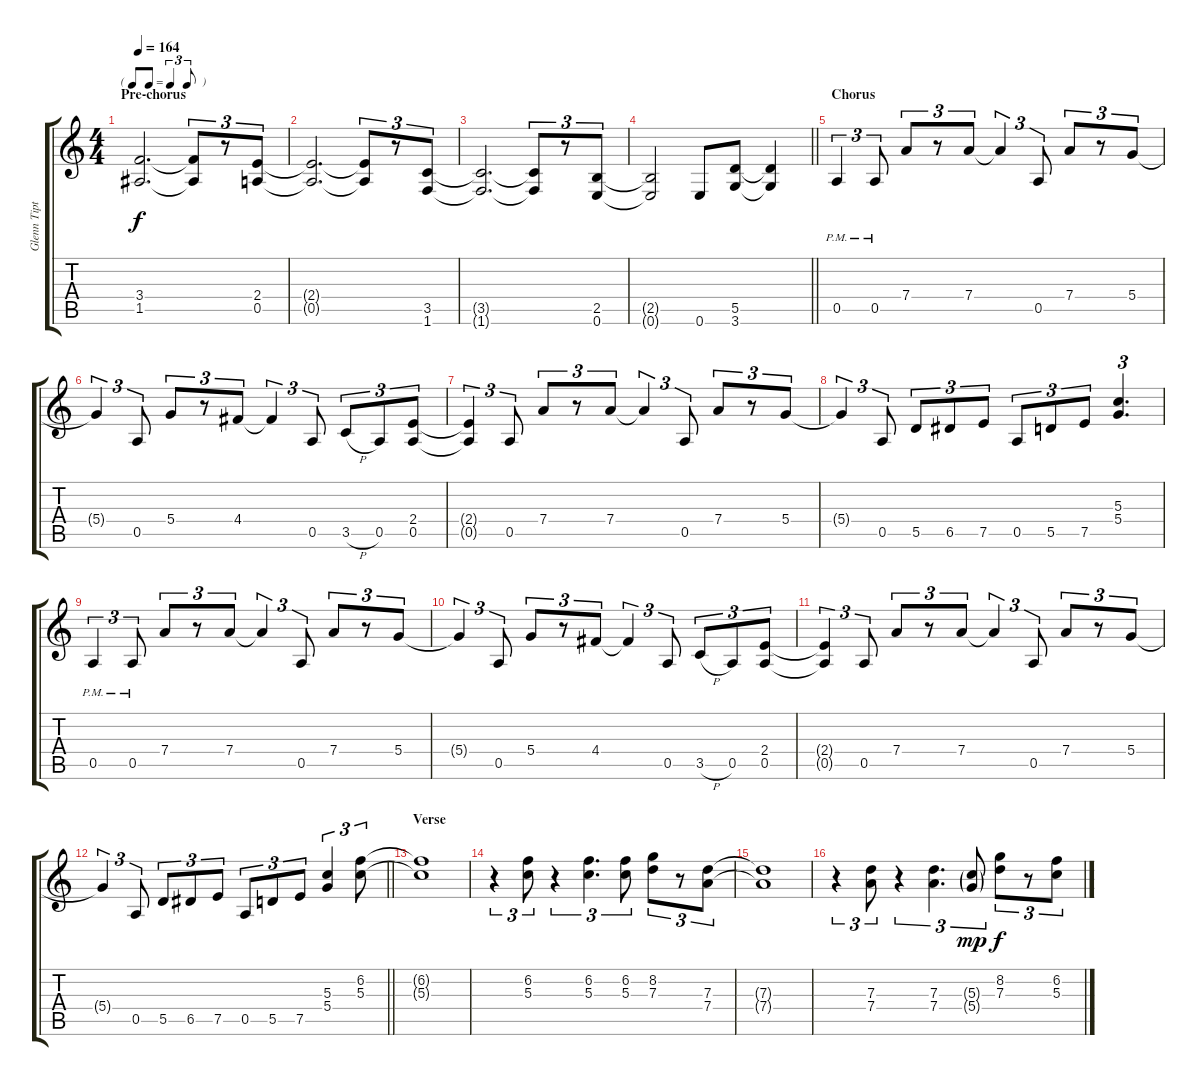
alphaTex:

\track ("Glenn Tipton" "Glenn Tipt") {instrument overdrivenguitar}
\staff {score tabs}
\tuning (E4 B3 G3 D3 A2 E2) {hide}
\ts (4 4)
\tf triplet8th
\section ("" "Pre-chorus")
\tempo 164
\clef g2
\ks c
(3.4{t} 1.5{t}).2{d dy f} (3.4{t} 1.5{t}).8{tu (3 2)} r.8{tu (3 2)} (2.4 0.5).8{tu (3 2)} |
(2.4{t} 0.5{t}).2{d} (2.4{t} 0.5{t}).8{tu (3 2)} r.8{tu (3 2)} (3.5 1.6).8{tu (3 2)} |
(3.5{t} 1.6{t}).2{d} (3.5{t} 1.6{t}).8{tu (3 2)} r.8{tu (3 2)} (2.5 0.6).8{tu (3 2)} |
\barLineRight lightlight
(2.5{t} 0.6{t}).2 0.6.8 (5.5 3.6).8 (5.5{t} 3.6{t}).4 |
\section ("" "Chorus")
0.5{pm}.4{tu (3 2)} 0.5{pm}.8{tu (3 2)} 7.4.8{tu (3 2)} r.8{tu (3 2)} 7.4.8{tu (3 2)} 7.4{t}.4{tu (3 2)} 0.5.8{tu (3 2)} 7.4.8{tu (3 2)} r.8{tu (3 2)} 5.4.8{tu (3 2)} |
5.4{t}.4{tu (3 2)} 0.5.8{tu (3 2)} 5.4.8{tu (3 2)} r.8{tu (3 2)} 4.4.8{tu (3 2)} 4.4{t}.4{tu (3 2)} 0.5.8{tu (3 2)} 3.5{h}.8{tu (3 2)} 0.5.8{tu (3 2)} (2.4 0.5).8{tu (3 2)} |
(2.4{t} 0.5{t}).4{tu (3 2)} 0.5.8{tu (3 2)} 7.4.8{tu (3 2)} r.8{tu (3 2)} 7.4.8{tu (3 2)} 7.4{t}.4{tu (3 2)} 0.5.8{tu (3 2)} 7.4.8{tu (3 2)} r.8{tu (3 2)} 5.4.8{tu (3 2)} |
5.4{t}.4{tu (3 2)} 0.5.8{tu (3 2)} 5.5.8{tu (3 2)} 6.5.8{tu (3 2)} 7.5.8{tu (3 2)} 0.5.8{tu (3 2)} 5.5.8{tu (3 2)} 7.5.8{tu (3 2)} (5.3 5.4).4{d tu (3 2)} |
0.5{pm}.4{tu (3 2)} 0.5{pm}.8{tu (3 2)} 7.4.8{tu (3 2)} r.8{tu (3 2)} 7.4.8{tu (3 2)} 7.4{t}.4{tu (3 2)} 0.5.8{tu (3 2)} 7.4.8{tu (3 2)} r.8{tu (3 2)} 5.4.8{tu (3 2)} |
5.4{t}.4{tu (3 2)} 0.5.8{tu (3 2)} 5.4.8{tu (3 2)} r.8{tu (3 2)} 4.4.8{tu (3 2)} 4.4{t}.4{tu (3 2)} 0.5.8{tu (3 2)} 3.5{h}.8{tu (3 2)} 0.5.8{tu (3 2)} (2.4 0.5).8{tu (3 2)} |
(2.4{t} 0.5{t}).4{tu (3 2)} 0.5.8{tu (3 2)} 7.4.8{tu (3 2)} r.8{tu (3 2)} 7.4.8{tu (3 2)} 7.4{t}.4{tu (3 2)} 0.5.8{tu (3 2)} 7.4.8{tu (3 2)} r.8{tu (3 2)} 5.4.8{tu (3 2)} |
\barLineRight lightlight
5.4{t}.4{tu (3 2)} 0.5.8{tu (3 2)} 5.5.8{tu (3 2)} 6.5.8{tu (3 2)} 7.5.8{tu (3 2)} 0.5.8{tu (3 2)} 5.5.8{tu (3 2)} 7.5.8{tu (3 2)} (5.3 5.4).4{tu (3 2)} (6.2 5.3).8{tu (3 2)} |
\section ("" "Verse")
(6.2{t} 5.3{t}).1 |
r.4{tu (3 2)} (6.2 5.3).8{tu (3 2)} r.4{tu (3 2)} (6.2 5.3).4{d tu (3 2)} (6.2 5.3).8{tu (3 2)} (8.2 7.3).8{tu (3 2)} r.8{tu (3 2)} (7.3 7.4).8{tu (3 2)} |
(7.3{t} 7.4{t}).1 |
r.4{tu (3 2)} (7.3 7.4).8{tu (3 2)} r.4{tu (3 2)} (7.3 7.4).4{d tu (3 2)} (5.3{g} 5.4{g}).8{tu (3 2) dy mp} (8.2 7.3).8{tu (3 2) dy f} r.8{tu (3 2)} (6.2 5.3).8{tu (3 2)}
